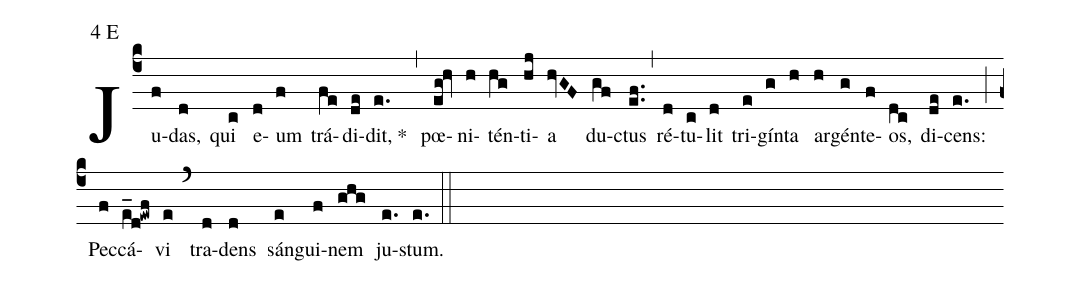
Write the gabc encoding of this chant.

mode:4 E;
%%
(c4) Ju(f)das,(d) qui(c) e(d)um(f) trá(fe)di(de)dit,(e.)  *()(,) pœ(eg@hv)ni(h)tén(hg)ti(hj)a(hvGF) du(gf)ctus(ef..) (,) ré(d)tu(c)lit(d) tri(e)gín(g)ta(h) ar(h)gén(g)te(f)os,(dc) di(de)cens:(e.) (;) Pec(f)cá(e_d!ewf)vi(e) (`) tra(d)dens(d) sán(e)gui(f)nem(ghg) ju(e.)stum.(e.) (::)
